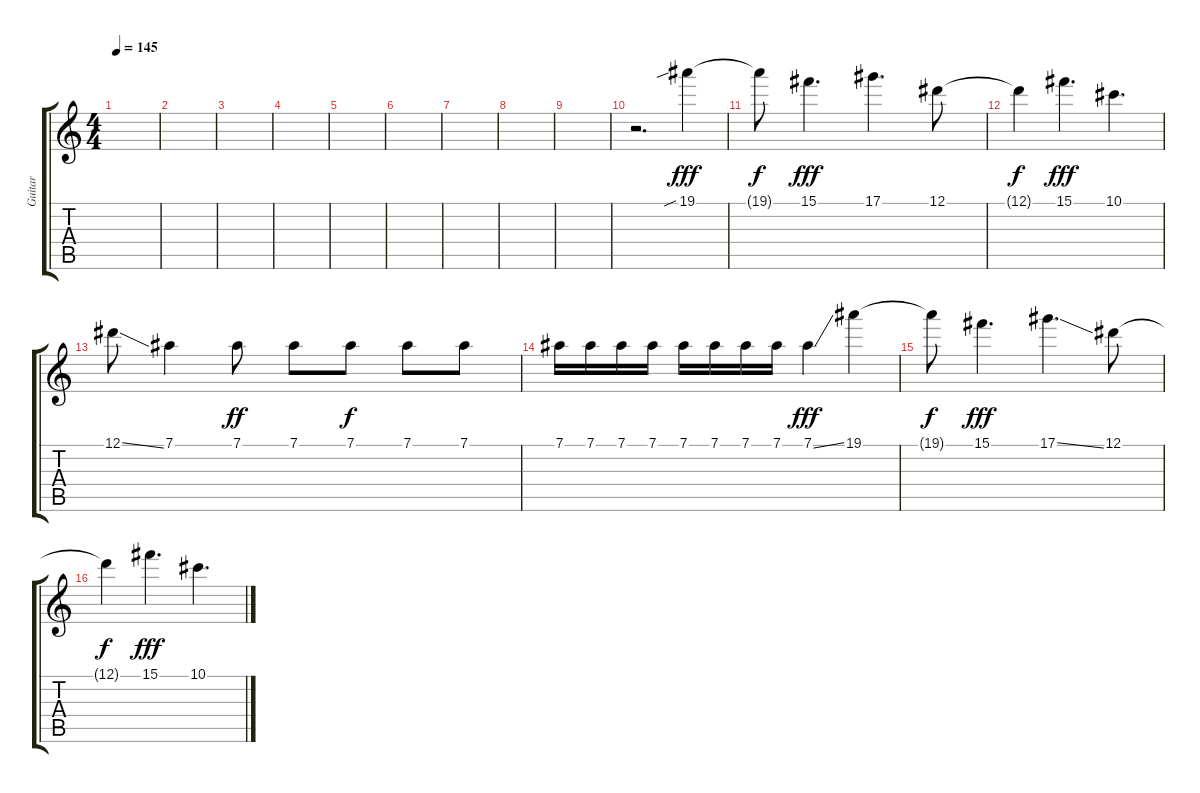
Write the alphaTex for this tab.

\track ("Guitar" "Guitar") {instrument electricguitarjazz}
\staff {score tabs}
\tuning (Eb4 Bb3 Gb3 Db3 Ab2 Eb2) {hide}
\ts (4 4)
\tempo 145
\clef g2
\ks c
|
|
|
|
|
|
|
|
|
r.2{d} 19.1{sib}.4{dy fff} |
19.1{t}.8{dy f} 15.1.4{d dy fff} 17.1.4{d} 12.1.8 |
12.1{t}.4{dy f} 15.1.4{d dy fff} 10.1.4{d} |
12.1{ss}.8 7.1.4 7.1.8{dy ff} 7.1.8 7.1.8{dy f} 7.1.8 7.1.8 |
7.1.16 7.1.16 7.1.16 7.1.16 7.1.16 7.1.16 7.1.16 7.1.16 7.1{ss}.4{dy fff} 19.1.4 |
19.1{t}.8{dy f} 15.1.4{d dy fff} 17.1{ss}.4{d} 12.1.8 |
12.1{t}.4{dy f} 15.1.4{d dy fff} 10.1.4{d}
